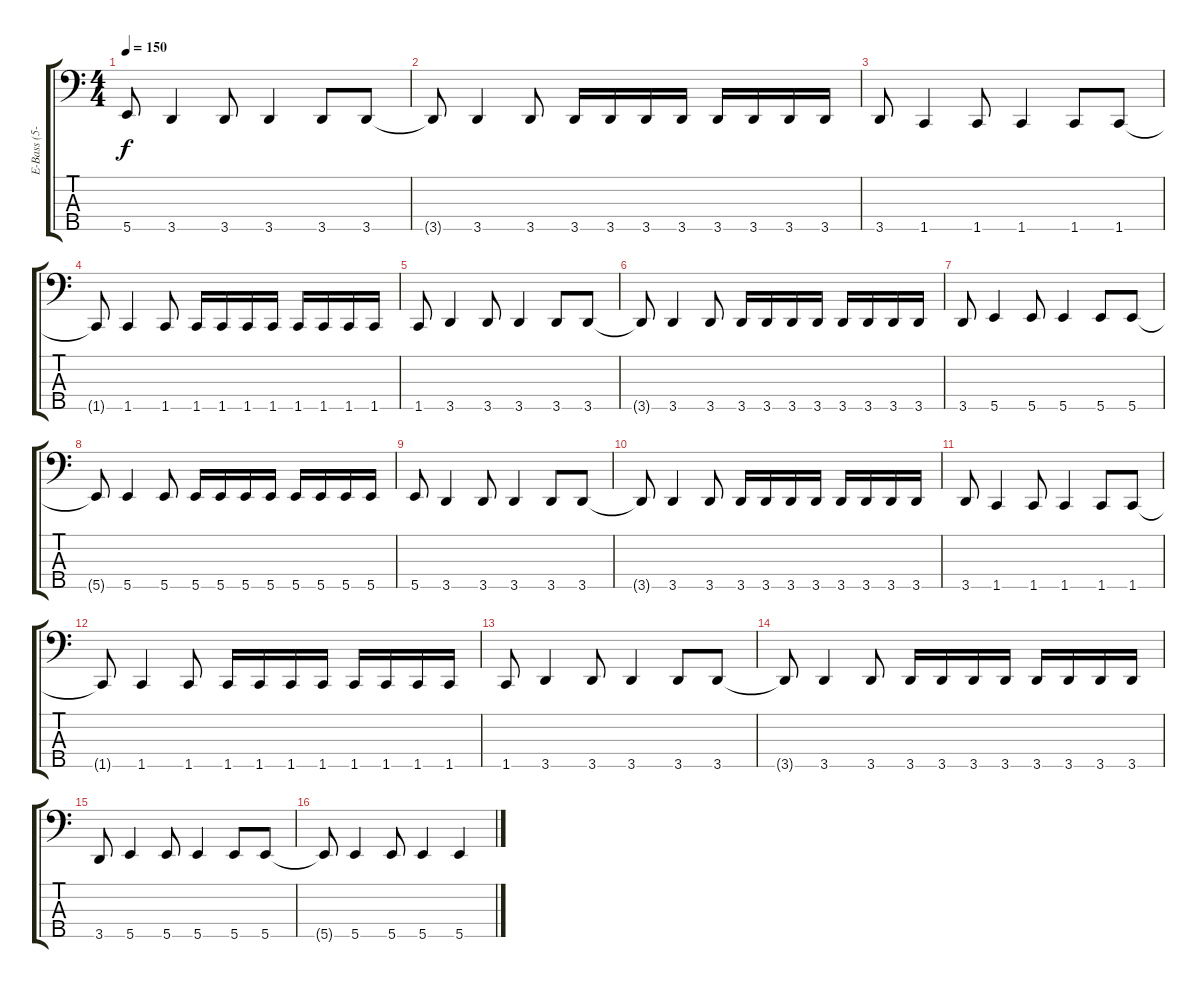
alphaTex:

\track ("E-Bass (5-String)" "E-Bass (5-") {instrument electricbasspick}
\staff {score tabs}
\tuning (G2 D2 A1 E1 B0) {hide}
\ts (4 4)
\tempo 150
\clef f4
\ks c
5.5.8{dy f} 3.5.4 3.5.8 3.5.4 3.5.8 3.5.8 |
3.5{t}.8 3.5.4 3.5.8 3.5.16 3.5.16 3.5.16 3.5.16 3.5.16 3.5.16 3.5.16 3.5.16 |
3.5.8 1.5.4 1.5.8 1.5.4 1.5.8 1.5.8 |
1.5{t}.8 1.5.4 1.5.8 1.5.16 1.5.16 1.5.16 1.5.16 1.5.16 1.5.16 1.5.16 1.5.16 |
1.5.8 3.5.4 3.5.8 3.5.4 3.5.8 3.5.8 |
3.5{t}.8 3.5.4 3.5.8 3.5.16 3.5.16 3.5.16 3.5.16 3.5.16 3.5.16 3.5.16 3.5.16 |
3.5.8 5.5.4 5.5.8 5.5.4 5.5.8 5.5.8 |
5.5{t}.8 5.5.4 5.5.8 5.5.16 5.5.16 5.5.16 5.5.16 5.5.16 5.5.16 5.5.16 5.5.16 |
5.5.8 3.5.4 3.5.8 3.5.4 3.5.8 3.5.8 |
3.5{t}.8 3.5.4 3.5.8 3.5.16 3.5.16 3.5.16 3.5.16 3.5.16 3.5.16 3.5.16 3.5.16 |
3.5.8 1.5.4 1.5.8 1.5.4 1.5.8 1.5.8 |
1.5{t}.8 1.5.4 1.5.8 1.5.16 1.5.16 1.5.16 1.5.16 1.5.16 1.5.16 1.5.16 1.5.16 |
1.5.8 3.5.4 3.5.8 3.5.4 3.5.8 3.5.8 |
3.5{t}.8 3.5.4 3.5.8 3.5.16 3.5.16 3.5.16 3.5.16 3.5.16 3.5.16 3.5.16 3.5.16 |
3.5.8 5.5.4 5.5.8 5.5.4 5.5.8 5.5.8 |
5.5{t}.8 5.5.4 5.5.8 5.5.4 5.5.4
